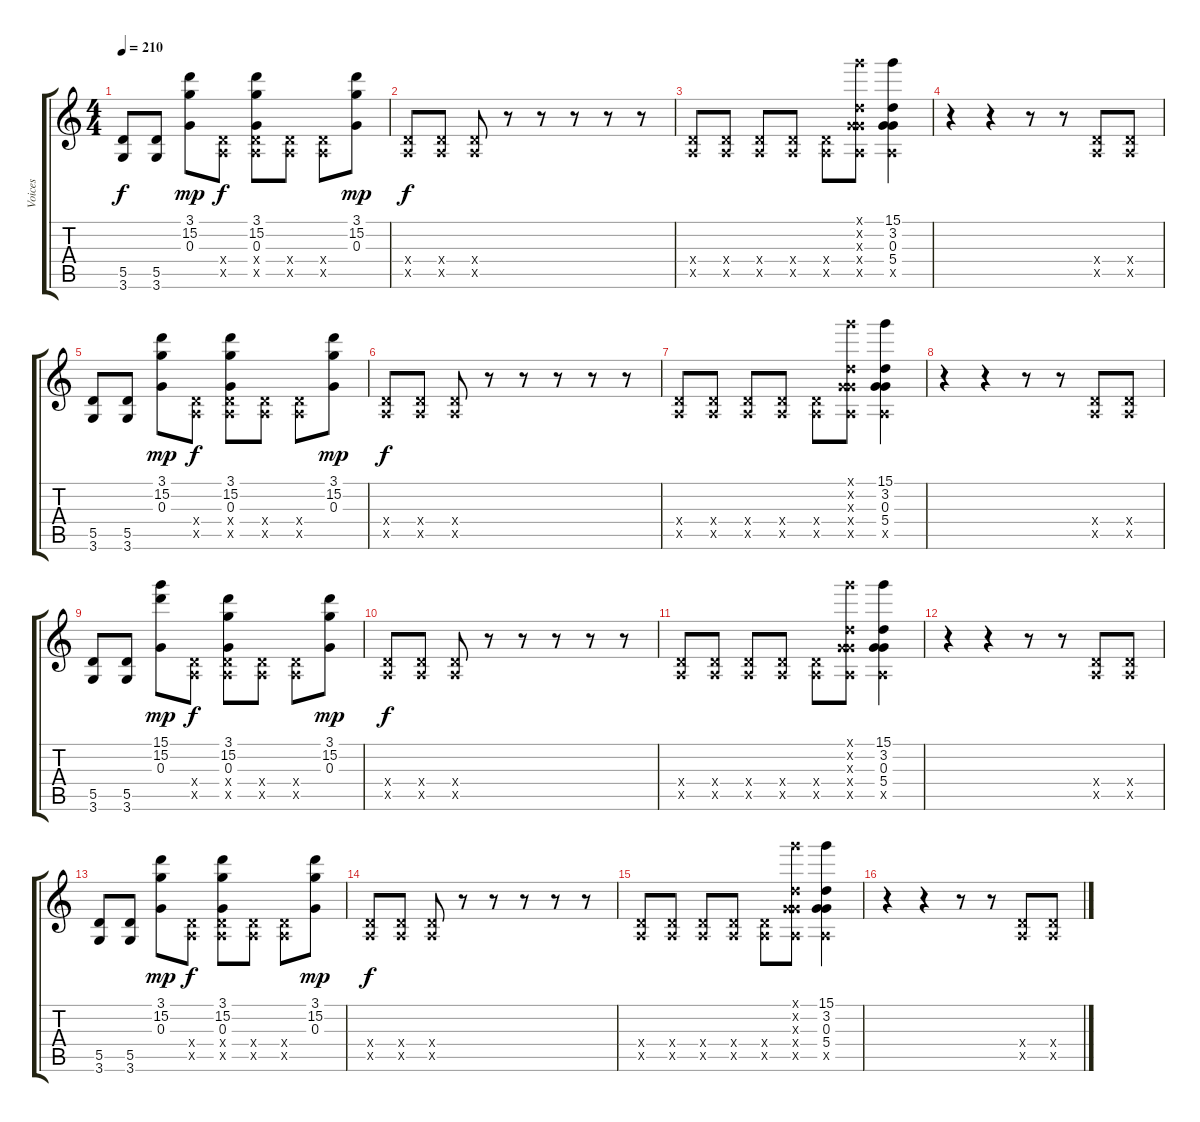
\track ("Voices " "Voices ") {instrument overdrivenguitar}
\staff {score tabs}
\tuning (E4 B3 G3 D3 A2 E2) {hide}
\ts (4 4)
\tempo 210
\clef g2
\ks c
(5.5 3.6).8{dy f} (5.5 3.6).8 (3.1 15.2 0.3).8{dy mp} (0.4{x} 0.5{x}).8{dy f} (3.1 15.2 0.3 0.4{x} 0.5{x}).8 (0.4{x} 0.5{x}).8 (0.4{x} 0.5{x}).8 (3.1 15.2 0.3).8{dy mp} |
(0.4{x} 0.5{x}).8{dy f} (0.4{x} 0.5{x}).8 (0.4{x} 0.5{x}).8 r.8 r.8 r.8 r.8 r.8 |
(0.4{x} 0.5{x}).8 (0.4{x} 0.5{x}).8 (0.4{x} 0.5{x}).8 (0.4{x} 0.5{x}).8 (0.4{x} 0.5{x}).8 (15.1{x} 3.2{x} 0.3{x} 5.4{x} 0.5{x}).8 (15.1 3.2 0.3 5.4 0.5{x}).4 |
r.4 r.4 r.8 r.8 (0.4{x} 0.5{x}).8 (0.4{x} 0.5{x}).8 |
(5.5 3.6).8 (5.5 3.6).8 (3.1 15.2 0.3).8{dy mp} (0.4{x} 0.5{x}).8{dy f} (3.1 15.2 0.3 0.4{x} 0.5{x}).8 (0.4{x} 0.5{x}).8 (0.4{x} 0.5{x}).8 (3.1 15.2 0.3).8{dy mp} |
(0.4{x} 0.5{x}).8{dy f} (0.4{x} 0.5{x}).8 (0.4{x} 0.5{x}).8 r.8 r.8 r.8 r.8 r.8 |
(0.4{x} 0.5{x}).8 (0.4{x} 0.5{x}).8 (0.4{x} 0.5{x}).8 (0.4{x} 0.5{x}).8 (0.4{x} 0.5{x}).8 (15.1{x} 3.2{x} 0.3{x} 5.4{x} 0.5{x}).8 (15.1 3.2 0.3 5.4 0.5{x}).4 |
r.4 r.4 r.8 r.8 (0.4{x} 0.5{x}).8 (0.4{x} 0.5{x}).8 |
(5.5 3.6).8 (5.5 3.6).8 (15.1 15.2 0.3).8{dy mp} (0.4{x} 0.5{x}).8{dy f} (3.1 15.2 0.3 0.4{x} 0.5{x}).8 (0.4{x} 0.5{x}).8 (0.4{x} 0.5{x}).8 (3.1 15.2 0.3).8{dy mp} |
(0.4{x} 0.5{x}).8{dy f} (0.4{x} 0.5{x}).8 (0.4{x} 0.5{x}).8 r.8 r.8 r.8 r.8 r.8 |
(0.4{x} 0.5{x}).8 (0.4{x} 0.5{x}).8 (0.4{x} 0.5{x}).8 (0.4{x} 0.5{x}).8 (0.4{x} 0.5{x}).8 (15.1{x} 3.2{x} 0.3{x} 5.4{x} 0.5{x}).8 (15.1 3.2 0.3 5.4 0.5{x}).4 |
r.4 r.4 r.8 r.8 (0.4{x} 0.5{x}).8 (0.4{x} 0.5{x}).8 |
(5.5 3.6).8 (5.5 3.6).8 (3.1 15.2 0.3).8{dy mp} (0.4{x} 0.5{x}).8{dy f} (3.1 15.2 0.3 0.4{x} 0.5{x}).8 (0.4{x} 0.5{x}).8 (0.4{x} 0.5{x}).8 (3.1 15.2 0.3).8{dy mp} |
(0.4{x} 0.5{x}).8{dy f} (0.4{x} 0.5{x}).8 (0.4{x} 0.5{x}).8 r.8 r.8 r.8 r.8 r.8 |
(0.4{x} 0.5{x}).8 (0.4{x} 0.5{x}).8 (0.4{x} 0.5{x}).8 (0.4{x} 0.5{x}).8 (0.4{x} 0.5{x}).8 (15.1{x} 3.2{x} 0.3{x} 5.4{x} 0.5{x}).8 (15.1 3.2 0.3 5.4 0.5{x}).4 |
r.4 r.4 r.8 r.8 (0.4{x} 0.5{x}).8 (0.4{x} 0.5{x}).8
